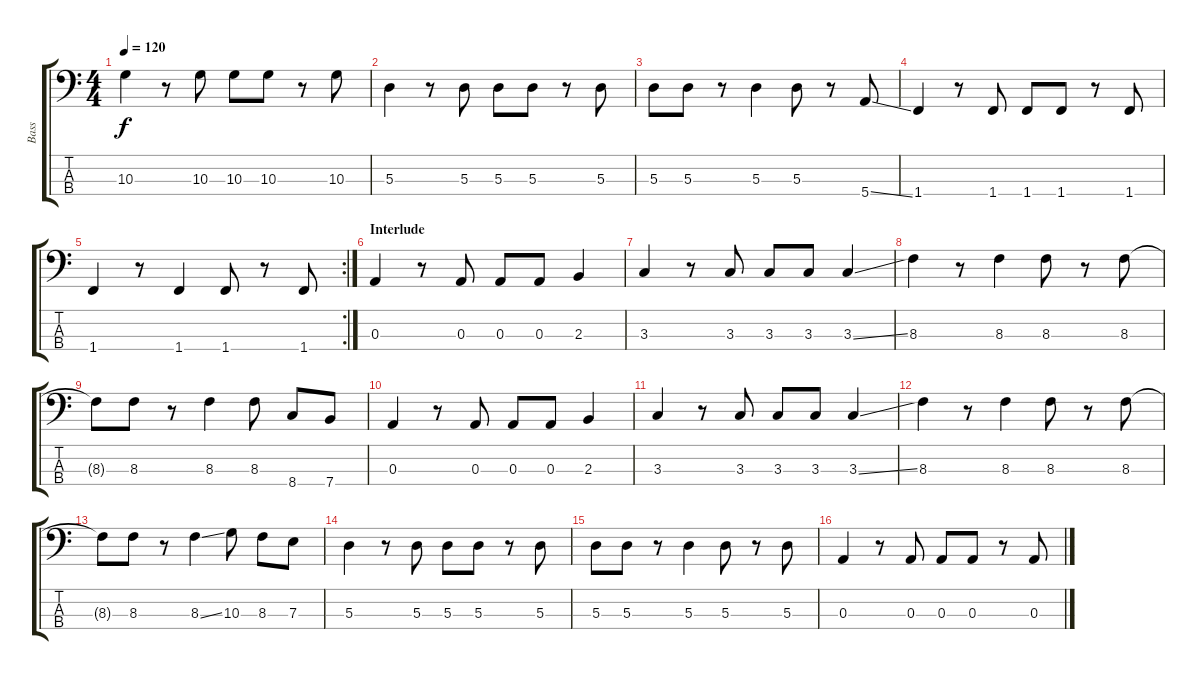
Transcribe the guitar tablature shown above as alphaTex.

\track ("Bass" "Bass") {instrument electricbassfinger}
\staff {score tabs}
\tuning (G2 D2 A1 E1) {hide}
\ts (4 4)
\tempo 120
\clef f4
\ks c
10.3.4{dy f} r.8 10.3.8 10.3.8 10.3.8 r.8 10.3.8 |
5.3.4 r.8 5.3.8 5.3.8 5.3.8 r.8 5.3.8 |
5.3.8 5.3.8 r.8 5.3.4 5.3.8 r.8 5.4{ss}.8 |
1.4.4 r.8 1.4.8 1.4.8 1.4.8 r.8 1.4.8 |
\rc 2
1.4.4 r.8 1.4.4 1.4.8 r.8 1.4.8 |
\section ("" "Interlude")
0.3.4 r.8 0.3.8 0.3.8 0.3.8 2.3.4 |
3.3.4 r.8 3.3.8 3.3.8 3.3.8 3.3{ss}.4 |
8.3.4 r.8 8.3.4 8.3.8 r.8 8.3.8 |
8.3{t}.8 8.3.8 r.8 8.3.4 8.3.8 8.4.8 7.4.8 |
0.3.4 r.8 0.3.8 0.3.8 0.3.8 2.3.4 |
3.3.4 r.8 3.3.8 3.3.8 3.3.8 3.3{ss}.4 |
8.3.4 r.8 8.3.4 8.3.8 r.8 8.3.8 |
8.3{t}.8 8.3.8 r.8 8.3{ss}.4 10.3.8 8.3.8 7.3.8 |
5.3.4 r.8 5.3.8 5.3.8 5.3.8 r.8 5.3.8 |
5.3.8 5.3.8 r.8 5.3.4 5.3.8 r.8 5.3.8 |
0.3.4 r.8 0.3.8 0.3.8 0.3.8 r.8 0.3.8
